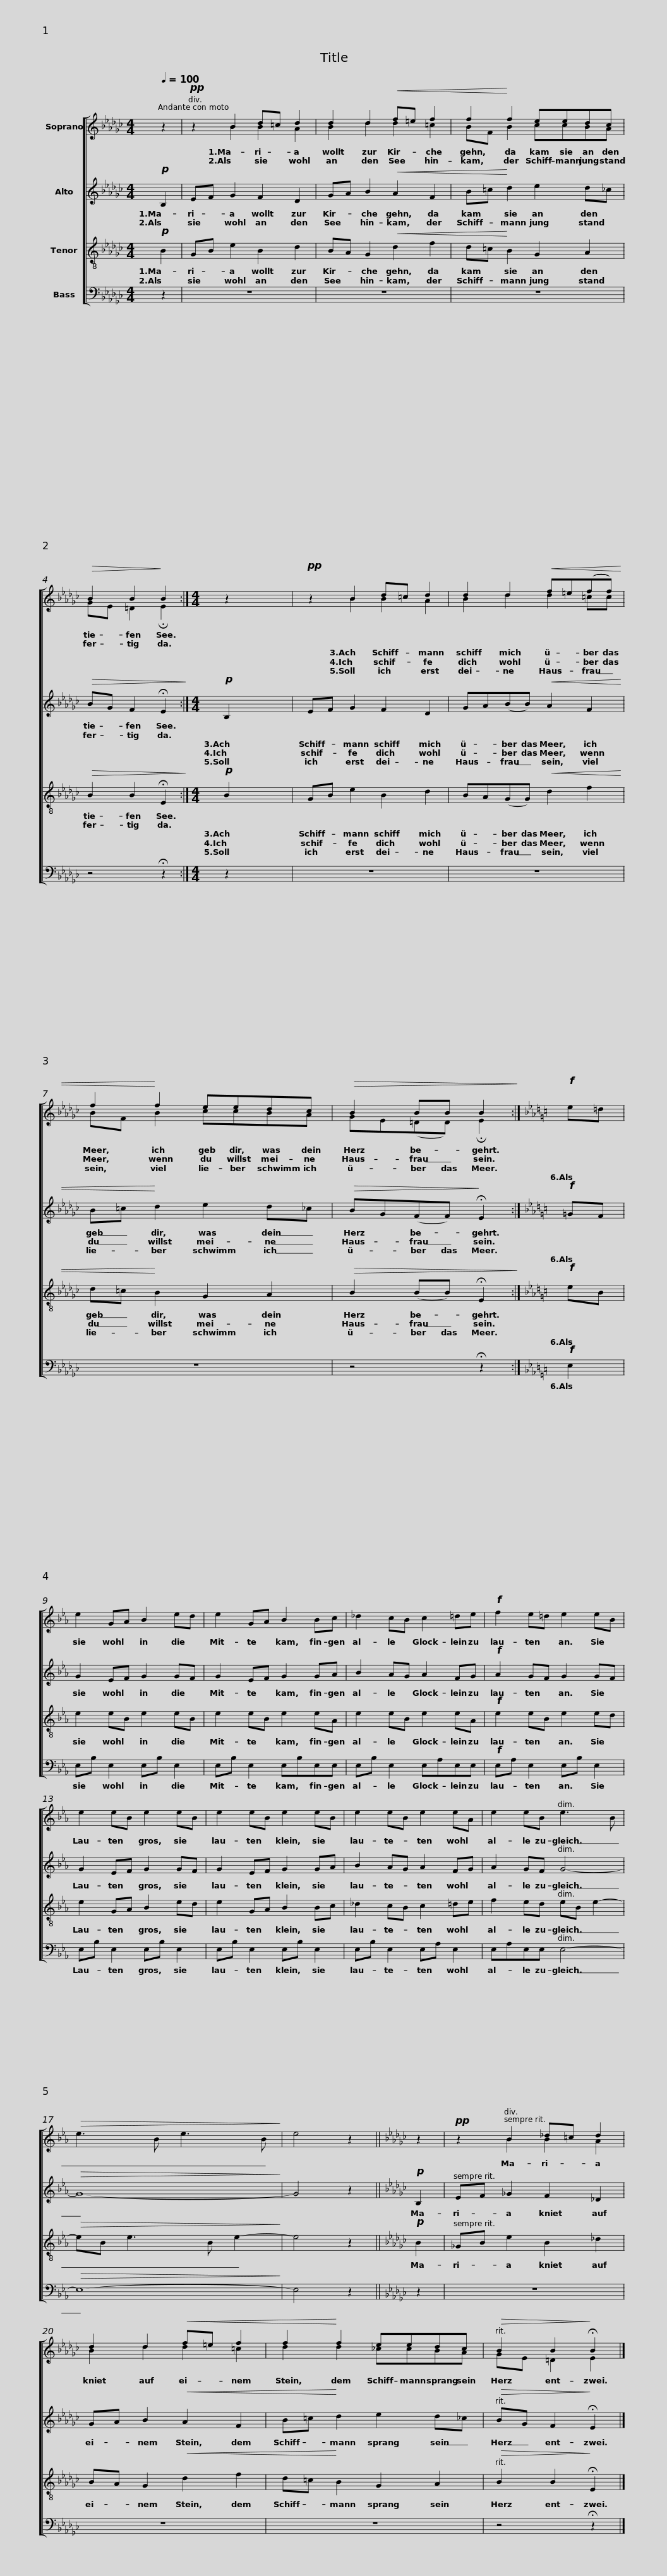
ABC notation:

X:1
%%score [ ( 1 2 ) 3 4 5 ]
L:1/8
Q:1/4=100
M:4/4
I:linebreak $
K:Ebmin
V:1 treble
V:2 treble
V:3 treble
V:4 treble-8
V:5 bass
V:1
 z2 |!pp! z2 B2 d=c d2 | d2 d2!<(! f=e f2 |$ f2!<)! f2 eedc |!>(! B2 B2!>)! B2 :|$ %5
[M:4/4] z2 x6 |!pp! z2 B2 d=c d2 | d2 d2!<(! f=e((ff)) |$ f2!<)! f2 eedc |!>(! B2 BB B2!>)! :|$ %10
[K:Eb]!f! e=d | e2 GA B2 ed | e2 GA B2 Bc | _d2 cB c2 =de |!f! f2 e=d e2 eB |$ %15
 e2 eB e2 eB | e2 eB e2 eB | e2 eB e2 eA | e2 eB e3 B |!>(! e3 B e3 B!>)! |$ %20
 e4 z2 ||$[K:Ebmin] z2 |!pp! z2 B2 _d=c d2 | d2 d2!<(! f=e f2 | f2!<)! f2 eedc |$ %25
!>(! B2 B2!>)! !fermata!B2 |] %26
V:2
 x2 | x2 B2 B2 A2 | B2 d2 d2 =c2 |$ BF B2 ccBA | GE =D2 !fermata!E2 :|$ %5
[M:4/4] x8 | x2 B2 B2 A2 | B2 d2 d2 =cc |$ BF B2 ccBA | GE(=DD) !fermata!E2 :|$ %10
[K:Eb] x2 | x8 | x8 | x8 | x8 |$ %15
 x8 | x8 | x8 | x8 | x8 |$ %20
 x6 ||$[K:Ebmin] x2 | x2 B2 B2 A2 | B2 d2 d2 =c2 | d2 d2 _ccBA |$ %25
 GE =D2 E2 |] %26
V:3
!p! B,2 | EF G2 F2 D2 | GA B2!<(! A2 F2 |$ B=c!<)! d2 e2 d_c |!>(! BG F2 !fermata!E2!>)! :|$ %5
[M:4/4]!p! B,2 x6 | EF G2 F2 D2 | GA(BB)!<(! A2 F2 |$ B=c!<)! d2 e2 d_c |!>(! BG(FF)!>)! !fermata!E2 :|$ %10
[K:Eb]!f! =GF | G2 EF G2 GF | G2 EF G2 GA | B2 AG A2 FG |!f! A2 GF G2 GF |$ %15
 G2 EF G2 GF | G2 EF G2 GA | B2 AG A2 FG | A2 GF G4- |!>(! G8-!>)! |$ %20
 G4 z2 ||$[K:Ebmin]!p! B,2 | EF _G2 F2 _D2 | GA B2!<(! A2 F2 | B=c!<)! d2 e2 d_c |$ %25
!>(! BG F2!>)! !fermata!E2 |] %26
V:4
!p! B2 | GB e2 B2 d2 | BA G2!<(! d2 f2 |$ d=c!<)! B2 G2 A2 |!>(! B2 B2 !fermata!E2!>)! :|$ %5
[M:4/4]!p! B2 x6 | GB e2 B2 d2 | BA(GG)!<(! d2 f2 |$ d=c!<)! B2 G2 A2 |!>(! B2 (BB) !fermata!E2!>)! :|$ %10
[K:Eb]!f! eB | e2 eB e2 eB | e2 eB e2 eA | e2 eB e2 eA |!f! e2 eB e2 ed |$ %15
 e2 GA B2 ed | e2 GA B2 Bc | _d2 cB c2 =de | f2 ed eB e2- |!>(! eB e3 B e2-!>)! |$ %20
 e4 z2 ||$[K:Ebmin]!p! B2 | _GB e2 B2 _d2 | BA G2!<(! d2 f2 | d=c!<)! B2 G2 A2 |$ %25
!>(! B2 B2!>)! !fermata!E2 |] %26
V:5
 z2 | z8 | z8 |$ z8 | z4 !fermata!z2 :|$ %5
[M:4/4] z2 x6 | z8 | z8 |$ z8 | z4 !fermata!z2 :|$ %10
[K:Eb]!f! E,2 | E,B, E,2 E,B, E,2 | E,B, E,2 E,B,E,E, | E,B, E,2 E,A,E,E, |!f! E,A, E,2 E,B, E,2 |$ %15
 E,B, E,2 E,B, E,2 | E,B, E,2 E,B, E,2 | E,B, E,2 E,A, E,2 | E,A,E,E, E,4- |!>(! E,8-!>)! |$ %20
 E,4 z2 ||$[K:Ebmin] z2 | z8 | z8 | z8 |$ %25
 z4 !fermata!z2 |] %26
